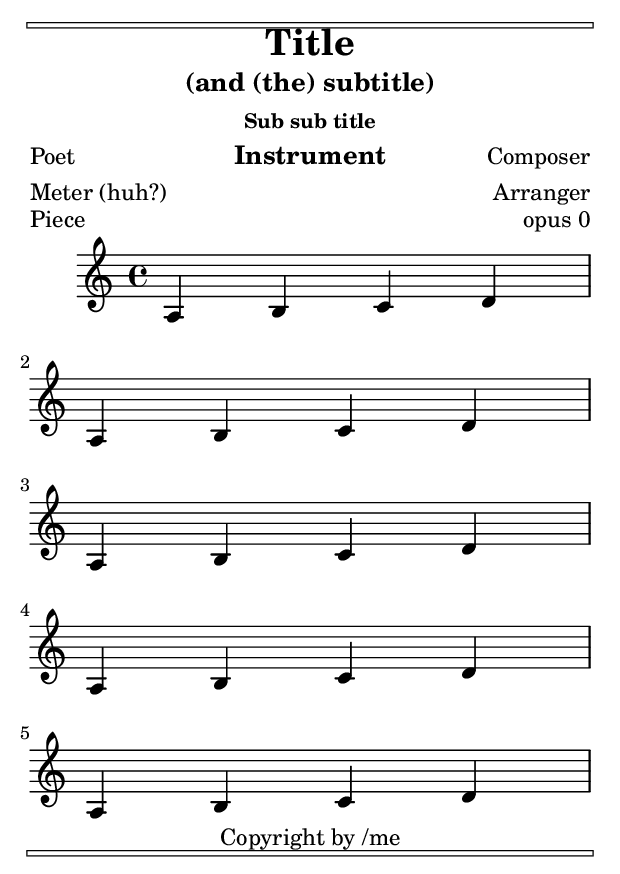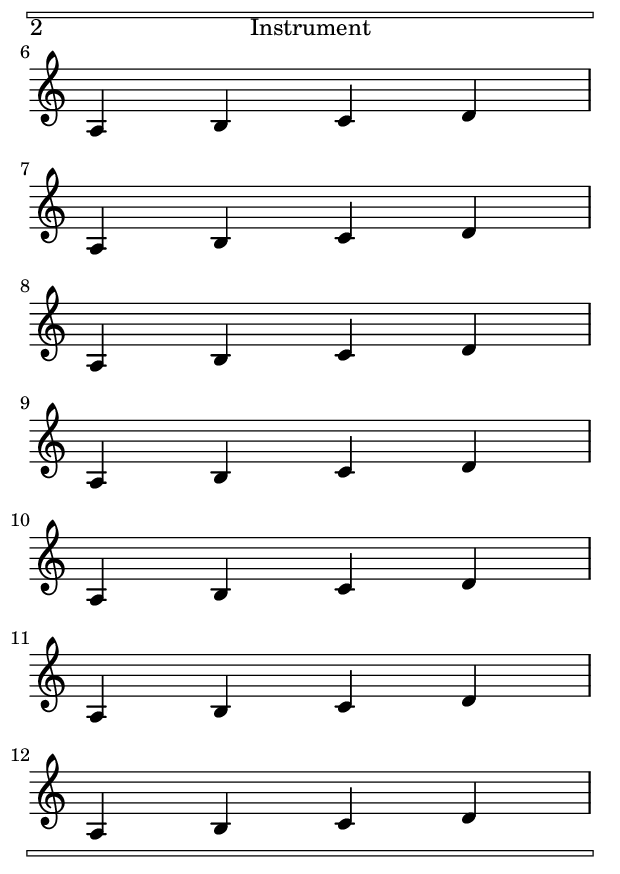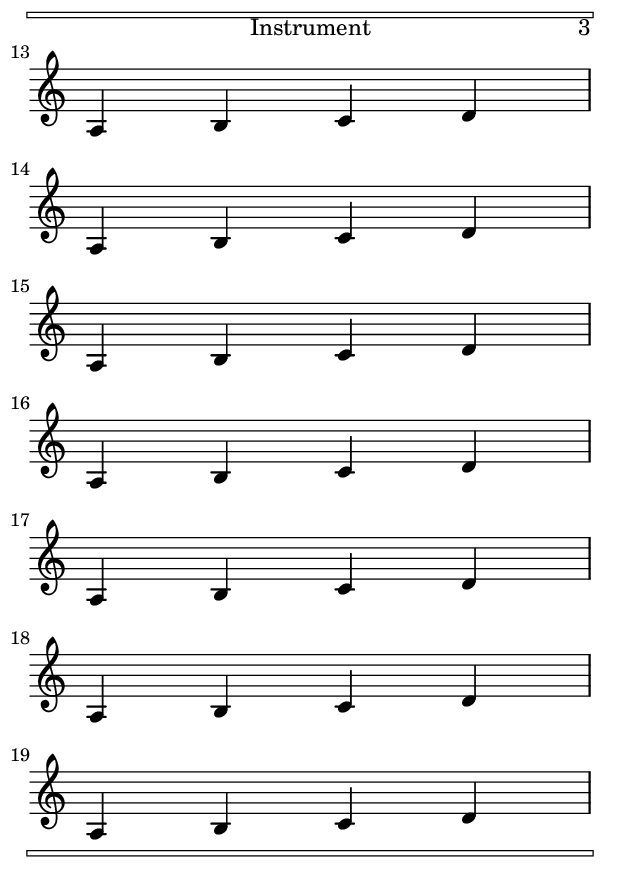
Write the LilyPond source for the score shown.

\version "2.5.13"

\header {

  texidoc = "Stress optimal page breaking.  This should look
    nice on 4 a6 pages. "

  
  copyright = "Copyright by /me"
  
  title = "Title"
  subtitle = "(and (the) subtitle)"
  subsubtitle = "Sub sub title"
  poet = "Poet"
  composer = "Composer"
  texttranslator = "Text Translator"
  meter = "Meter (huh?)"
  arranger = "Arranger"
  instrument = "Instrument"
  piece = "Piece"
  opus = "opus 0"

  
}

\paper {
  raggedlastbottom = ##f

  bookTitleMarkup = \markup {
    \override #'(baseline-skip . -3)
    \column {
      \box \fill-line { \teeny " " " " }
      \bookTitleMarkup
    }
  }
  oddHeaderMarkup = \markup \on-the-fly #not-first-page {
    \override #'(baseline-skip . -3)
    \column {
      \box \fill-line { \teeny " " " " }
      \line { \oddHeaderMarkup }
    }
  }
  evenHeaderMarkup = \markup {
    \override #'(baseline-skip . -3)
    \column {
      \box \fill-line { \teeny " " " " }
      \line { \evenHeaderMarkup }
    }
  }
  oddFooterMarkup = \markup {
    \override #'(baseline-skip . -3)
    \column {
	\oddFooterMarkup
	\box \fill-line { \teeny " " " " }
    }
  }
  
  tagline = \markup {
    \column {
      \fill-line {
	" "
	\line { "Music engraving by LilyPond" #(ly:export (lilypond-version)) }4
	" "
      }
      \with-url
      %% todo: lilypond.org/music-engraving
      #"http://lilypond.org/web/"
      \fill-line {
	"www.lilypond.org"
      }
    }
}


}

#(set-default-paper-size "a6" 'portrait)

\book {    
  \score {
    \new Staff \relative c' {
      %% 19: ideally cramped
      \repeat unfold 19 { a b c d \break }
    }
  }
}
